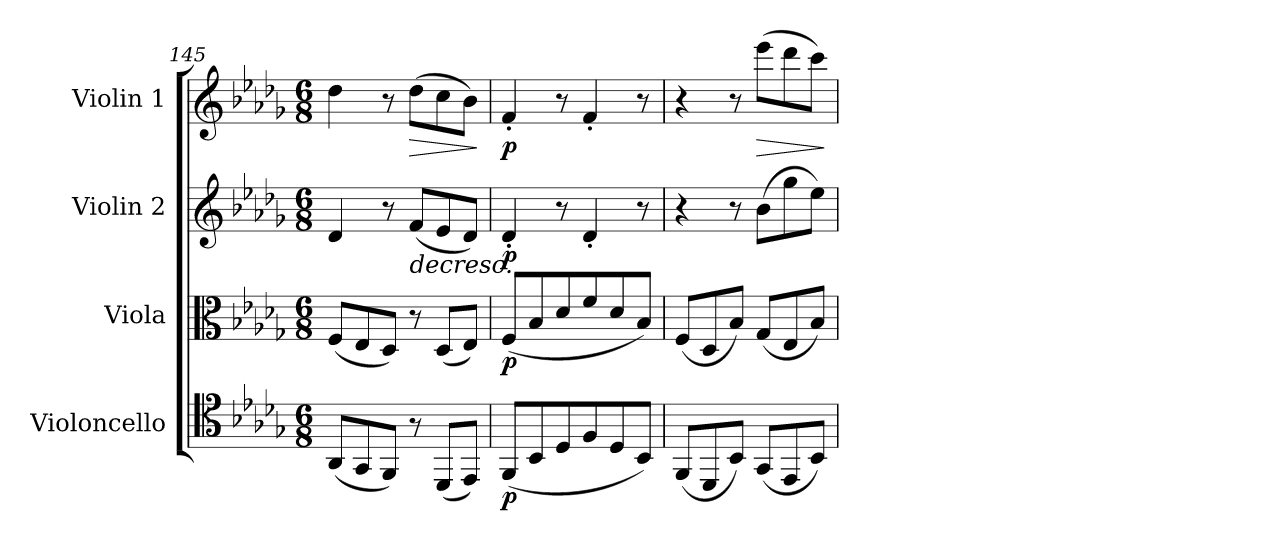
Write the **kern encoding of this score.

**kern	**dynam	**kern	**dynam	**kern	**dynam	**kern	**dynam
*part4	*part4	*part3	*part3	*part2	*part2	*part1	*part1
*staff4	*staff4	*staff3	*staff3	*staff2	*staff2	*staff1	*staff1
*I"Violoncello	*	*I"Viola	*	*I"Violin 2	*	*I"Violin 1	*
*I'Vc	*	*I'Vla	*	*I'Vln	*	*I'Vln	*
*clefC4	*	*clefC3	*	*clefG2	*	*clefG2	*
*k[b-e-a-d-g-]	*	*k[b-e-a-d-g-]	*	*k[b-e-a-d-g-]	*	*k[b-e-a-d-g-]	*
*M6/8	*	*M6/8	*	*M6/8	*	*M6/8	*
=145	=145	=145	=145	=145	=145	=145	=145
(8AA-/L	.	(8F/L	.	4d-/	.	4dd-\	.
8GG-/	.	8E-/	.	.	.	.	.
8FF/J)	.	8D-/J)	.	8r	.	8r	.
!	!	!	!	!	!LO:HP:b	!	!LO:HP:b
8r	.	8r	.	(8f/L	>	(8dd-\L	>
(8DD-/L	.	(8D-/L	.	8e-/	.	8cc\	.
8EE-/J)	.	8E-/J)	.	8d-/J)	.	8b-\J)	.
.	.	.	.	.	.	.	]
=146	=146	=146	=146	=146	=146	=146	=146
!	!LO:DY:b	!	!LO:DY:b	!	!LO:DY:b	!	!LO:DY:b
(8FF/L	p	(8F/L	p	4d-'/	p	4f'/	p
8BB-/	.	8B-/	.	.	.	.	.
8D-/	.	8d-/	.	8r	.	8r	.
8F/	.	8f/	.	4d-'/	.	4f'/	.
8D-/	.	8d-/	.	.	.	.	.
8BB-/J)	.	8B-/J)	.	8r	.	8r	.
=147	=147	=147	=147	=147	=147	=147	=147
(8FF/L	.	(8F/L	.	4r	.	4r	.
8DD-/	.	8D-/	.	.	.	.	.
8BB-/J)	.	8B-/J)	.	8r	.	8r	.
!	!	!	!	!	!	!	!LO:HP:b
(8GG-/L	.	(8G-/L	.	(8b-\L	.	(8eee-\L	>
8EE-/	.	8E-/	.	8gg-\	.	8ddd-\	.
8BB-/J)	.	8B-/J)	.	8ee-\J)	.	8ccc\J)	.
.	.	.	.	.	]	.	]
=	=	=	=	=	=	=	=
*-	*-	*-	*-	*-	*-	*-	*-
